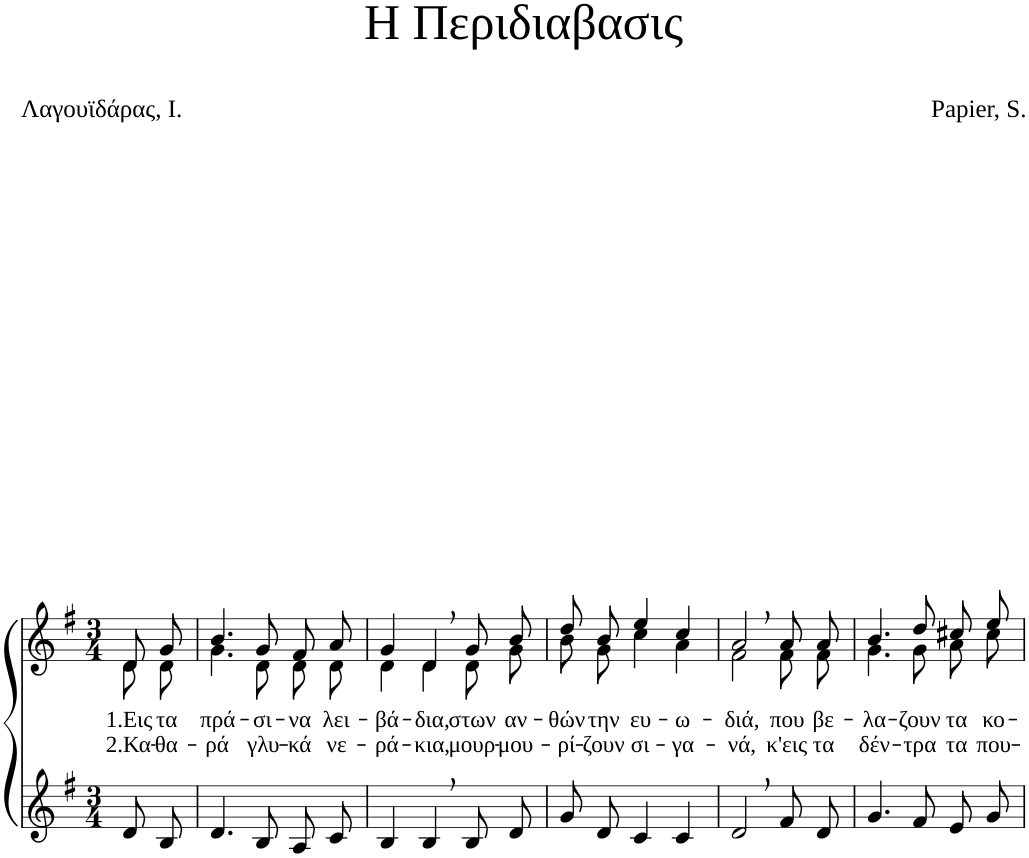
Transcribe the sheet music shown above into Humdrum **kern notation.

**kern	**kern	**text	**text	**text
*part2	*part1	*part1	*part1	*part1
*staff2	*staff1	*staff1	*staff1	*staff1
*I"Voice	*I"Voice	*	*	*
*clefG2	*clefG2	*	*	*
*k[f#]	*k[f#]	*	*	*
*M3/4	*M3/4	*	*	*
=1	=1	=1	=1	=1
*	*^	*	*	*
!	!	!	!	!LO:LY:b	!LO:LY:b
8d/L	8d/L	8d\L	.	1.Εις	2.Κα-
!	!	!	!	!LO:LY:b	!LO:LY:b
8B/J	8g/J	8d\J	.	τα	-θα-
=2	=2	=2	=2	=2	=2
!	!	!	!	!LO:LY:b	!LO:LY:b
4.d/	4.b/	4.g\	.	πρά-	-ρά
!	!	!	!	!LO:LY:b	!LO:LY:b
8B/	8g/	8d\	.	-σι-	γλυ-
!	!	!	!	!LO:LY:b	!LO:LY:b
8A/L	8f#/L	8d\L	.	-να	-κά
!	!	!	!	!LO:LY:b	!LO:LY:b
8c/J	8a/J	8d\J	.	λει-	νε-
=3	=3	=3	=3	=3	=3
!	!	!	!	!LO:LY:b	!LO:LY:b
4B/	4g/	4d\	.	-βά-	-ρά-
!	!	!	!	!LO:LY:b	!LO:LY:b
4B,/	4d,/	4d\	.	-δια,	-κια,
!	!	!	!	!LO:LY:b	!LO:LY:b
8B/L	8g/L	8d\L	.	στων	μουρ-
!	!	!	!	!LO:LY:b	!LO:LY:b
8d/J	8b/J	8g\J	.	αν-	-μου-
=4	=4	=4	=4	=4	=4
!	!	!	!	!LO:LY:b	!LO:LY:b
8g/L	8dd/L	8b\L	.	-θών	-ρί-
!	!	!	!	!LO:LY:b	!LO:LY:b
8d/J	8b/J	8g\J	.	την	-ζουν
!	!	!	!	!LO:LY:b	!LO:LY:b
4c/	4ee/	4cc\	.	ευ-	σι-
!	!	!	!	!LO:LY:b	!LO:LY:b
4c/	4cc/	4a\	.	-ω-	-γα-
=5	=5	=5	=5	=5	=5
!	!	!	!	!LO:LY:b	!LO:LY:b
2d,/	2a,/	2f#\	.	-διά,	-νά,
!	!	!	!	!LO:LY:b	!LO:LY:b
8f#/L	8a/L	8f#\L	.	που	κ'εις
!	!	!	!	!LO:LY:b	!LO:LY:b
8d/J	8a/J	8f#\J	.	βε-	τα
=6	=6	=6	=6	=6	=6
!	!	!	!	!LO:LY:b	!LO:LY:b
4.g/	4.b/	4.g\	.	-λα-	δέν-
!	!	!	!	!LO:LY:b	!LO:LY:b
8f#/	8dd/	8g\	.	-ζουν	-τρα
!	!	!	!	!LO:LY:b	!LO:LY:b
8e/L	8cc#X/L	8a\L	.	τα	τα
!	!	!	!	!LO:LY:b	!LO:LY:b
8g/J	8ee/J	8cc#\J	.	κο-	που-
*	*v	*v	*	*	*
=	=	=	=	=
*-	*-	*-	*-	*-
